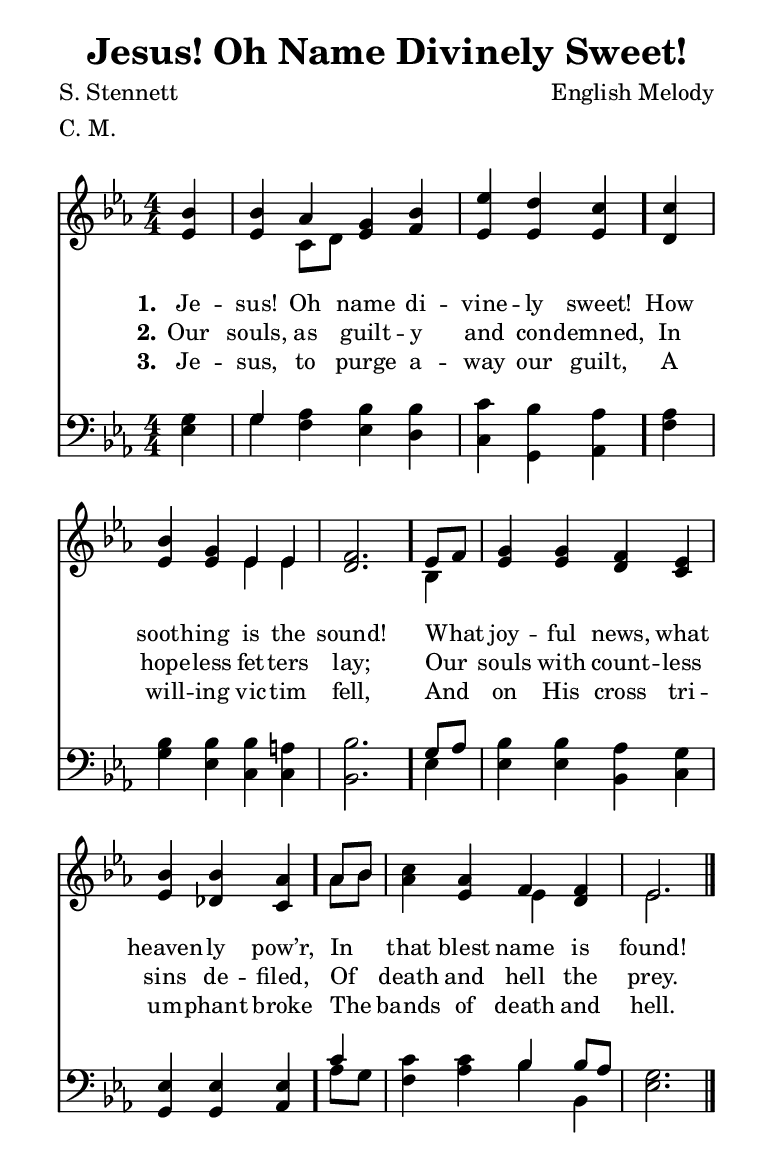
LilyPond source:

\include "common/global.ily"
\paper {
  \include "common/paper.ily"
  ragged-last-bottom = ##t
  systems-per-page = ##f
  system-count = #(cond (is-eogsized 2) (#t #f))
}

\header{
  hymnnumber = "170"
  title = "Jesus! Oh Name Divinely Sweet!"
  tunename = "Mendip"
  meter = "C. M."
  poet = "S. Stennett"
  composer = "English Melody"
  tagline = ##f
}

global = {
  \include "common/overrides.ily"
  \override Staff.TimeSignature.style = #'numbered
  \time 4/4
  \override Score.MetronomeMark.transparent = ##t % hide all fermata changes too
  \tempo 4=80
  \key ees \major
  \partial 4
  \autoBeamOff
}

notesSoprano = {
\global
\relative c'' {

  bes4 | bes aes g bes | ees d c
  c4 | bes g ees ees | f2.
  ees8[ f] | g4 g f ees | bes' bes aes
  aes8[ bes] | c4 aes f f | ees2.

  \bar "|."

}
}

notesAlto = {
\global
\relative e' {

  ees4 | ees c8[ d] ees4 f | ees ees ees
  d4 | ees ees ees ees | d2.
  bes4 | ees ees d c | ees des c
  aes'8[ bes] | aes4 ees ees d | ees2.

}
}

notesTenor = {
\global
\relative a {

  g4 | g aes bes bes | c bes aes
  aes4 | bes bes bes a | bes2.
  g8[ aes] | bes4 bes aes g | ees ees ees
  c'4 | c c bes bes8[ aes] | g2.

}
}

notesBass = {
\global
\relative f {

  ees4 | g f ees d | c g aes
  f'4 | g ees c c | bes2.
  ees4 | ees ees bes c | g g aes
  aes'8[ g] | f4 aes bes bes, | ees2.

}
}

wordsA = \lyricmode {
\set stanza = "1."

Je -- sus! Oh name di -- vine -- ly sweet! \bar "."
How sooth -- ing is the sound! \bar "."
What joy -- ful news, what heaven -- ly pow’r, \bar "."
In that blest name is found! \bar "."

}

wordsB = \lyricmode {
\set stanza = "2."

Our souls, as guilt -- y and con -- demned,
In hope -- less fet -- ters lay;
Our souls with count -- less sins de -- filed,
Of death and hell the prey.

}

wordsC = \lyricmode {
\set stanza = "3."

Je -- sus, to purge a -- way our guilt,
A will -- ing vic -- tim fell,
And on His cross tri -- um -- phant broke
The bands of death and hell.

}

\score {
  \context ChoirStaff <<
    \context Staff = upper <<
      \set Staff.autoBeaming = ##f
      \set ChoirStaff.systemStartDelimiter = #'SystemStartBar
      \set ChoirStaff.printPartCombineTexts = ##f
      \partcombine #'(2 . 9) \notesSoprano \notesAlto
      \context NullVoice = sopranos { \voiceOne << \notesSoprano >> }
      \context Lyrics = one   \lyricsto sopranos \wordsA
      \context Lyrics = two   \lyricsto sopranos \wordsB
      \context Lyrics = three \lyricsto sopranos \wordsC
    >>
    \context Staff = men <<
      \set Staff.autoBeaming = ##f
      \clef bass
      \set ChoirStaff.printPartCombineTexts = ##f
      \partcombine #'(2 . 9) \notesTenor \notesBass
    >>
  >>
  \layout {
    \include "common/layout.ily"
  }
  \midi{
    \include "common/midi.ily"
  }
}

\version "2.19.49"  % necessary for upgrading to future LilyPond versions.

% vi:set et ts=2 sw=2 ai nocindent syntax=lilypond:
